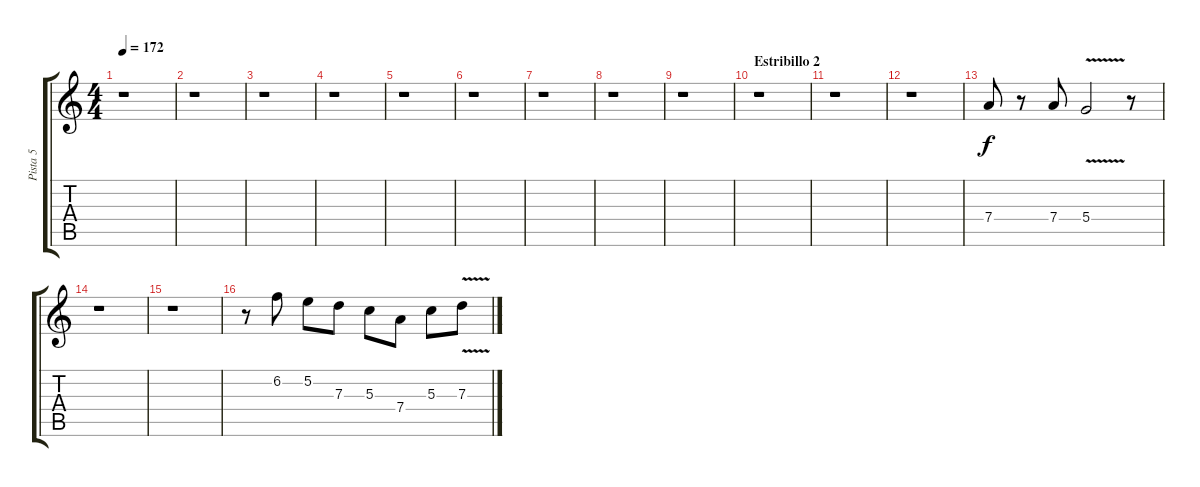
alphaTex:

\track ("Pista 5" "Pista 5") {instrument distortionguitar}
\staff {score tabs}
\tuning (E4 B3 G3 D3 A2 E2) {hide}
\ts (4 4)
\tempo 172
\clef g2
\ks c
r.1{dy f} |
r.1 |
r.1 |
r.1 |
r.1 |
r.1 |
r.1 |
r.1 |
r.1 |
\section ("" "Estribillo 2")
r.1 |
r.1 |
r.1 |
7.4.8 r.8 7.4.8 5.4{v}.2 r.8 |
r.1 |
r.1 |
r.8 6.2.8 5.2.8 7.3.8 5.3.8 7.4.8 5.3.8 7.3{v}.8
